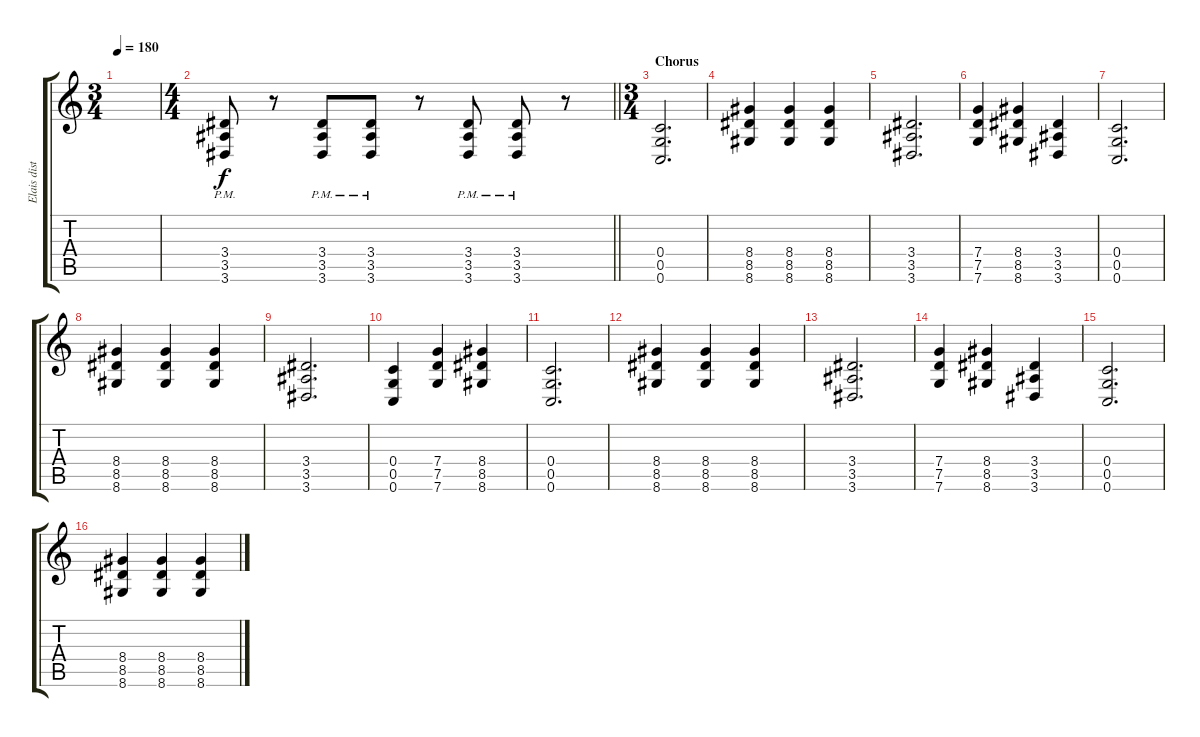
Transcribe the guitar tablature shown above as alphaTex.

\track ("Elais dist." "Elais dist") {instrument distortionguitar}
\staff {score tabs}
\tuning (D4 A3 F3 C3 G2 C2) {hide}
\ts (3 4)
\tempo 180
\clef g2
\ks c
|
\ts (4 4)
\barLineRight lightlight
(3.4{pm} 3.5{pm} 3.6{pm}).8 r.8 (3.4{pm} 3.5{pm} 3.6{pm}).8 (3.4{pm} 3.5{pm} 3.6{pm}).8 r.8 (3.4{pm} 3.5{pm} 3.6{pm}).8 (3.4{pm} 3.5{pm} 3.6{pm}).8 r.8 |
\ts (3 4)
\section ("" "Chorus")
(0.4 0.5 0.6).2{d} |
(8.4 8.5 8.6).4 (8.4 8.5 8.6).4 (8.4 8.5 8.6).4 |
(3.4 3.5 3.6).2{d} |
(7.4 7.5 7.6).4 (8.4 8.5 8.6).4 (3.4 3.5 3.6).4 |
(0.4 0.5 0.6).2{d} |
(8.4 8.5 8.6).4 (8.4 8.5 8.6).4 (8.4 8.5 8.6).4 |
(3.4 3.5 3.6).2{d} |
(0.4 0.5 0.6).4 (7.4 7.5 7.6).4 (8.4 8.5 8.6).4 |
(0.4 0.5 0.6).2{d} |
(8.4 8.5 8.6).4 (8.4 8.5 8.6).4 (8.4 8.5 8.6).4 |
(3.4 3.5 3.6).2{d} |
(7.4 7.5 7.6).4 (8.4 8.5 8.6).4 (3.4 3.5 3.6).4 |
(0.4 0.5 0.6).2{d} |
(8.4 8.5 8.6).4 (8.4 8.5 8.6).4 (8.4 8.5 8.6).4
